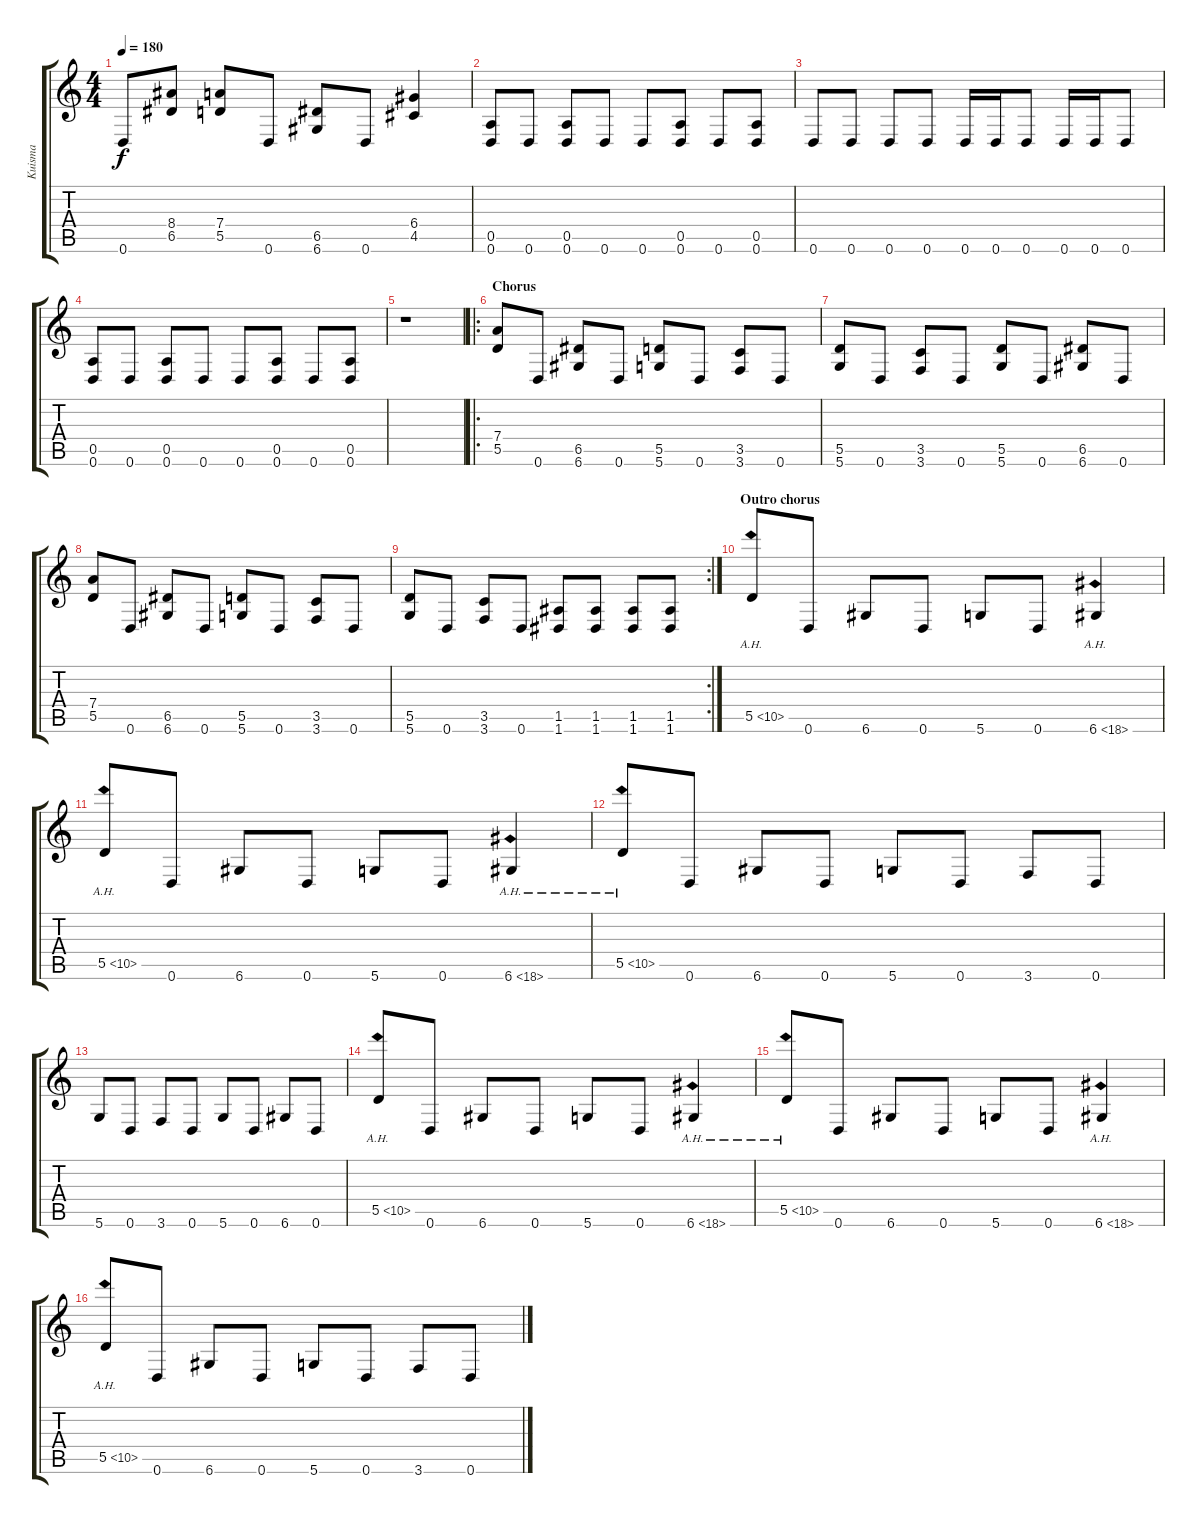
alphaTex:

\track ("Kuisma" "Kuisma") {instrument distortionguitar}
\staff {score tabs}
\tuning (E4 B3 G3 D3 A2 D2) {hide}
\ts (4 4)
\tempo 180
\clef g2
\ks c
0.6.8{dy f} (8.4 6.5).8 (7.4 5.5).8 0.6.8 (6.5 6.6).8 0.6.8 (6.4 4.5).4 |
(0.5 0.6).8 0.6.8 (0.5 0.6).8 0.6.8 0.6.8 (0.5 0.6).8 0.6.8 (0.5 0.6).8 |
0.6.8 0.6.8 0.6.8 0.6.8 0.6.16 0.6.16 0.6.8 0.6.16 0.6.16 0.6.8 |
(0.5 0.6).8 0.6.8 (0.5 0.6).8 0.6.8 0.6.8 (0.5 0.6).8 0.6.8 (0.5 0.6).8 |
r.1 |
\ro
\section ("" "Chorus")
(7.4 5.5).8 0.6.8 (6.5 6.6).8 0.6.8 (5.5 5.6).8 0.6.8 (3.5 3.6).8 0.6.8 |
(5.5 5.6).8 0.6.8 (3.5 3.6).8 0.6.8 (5.5 5.6).8 0.6.8 (6.5 6.6).8 0.6.8 |
(7.4 5.5).8 0.6.8 (6.5 6.6).8 0.6.8 (5.5 5.6).8 0.6.8 (3.5 3.6).8 0.6.8 |
\rc 2
(5.5 5.6).8 0.6.8 (3.5 3.6).8 0.6.8 (1.5 1.6).8 (1.5 1.6).8 (1.5 1.6).8 (1.5 1.6).8 |
\section ("" "Outro chorus")
5.5{ah 5}.8 0.6.8 6.6.8 0.6.8 5.6.8 0.6.8 6.6{ah 12}.4 |
5.5{ah 5}.8 0.6.8 6.6.8 0.6.8 5.6.8 0.6.8 6.6{ah 12}.4 |
5.5{ah 5}.8 0.6.8 6.6.8 0.6.8 5.6.8 0.6.8 3.6.8 0.6.8 |
5.6.8 0.6.8 3.6.8 0.6.8 5.6.8 0.6.8 6.6.8 0.6.8 |
5.5{ah 5}.8 0.6.8 6.6.8 0.6.8 5.6.8 0.6.8 6.6{ah 12}.4 |
5.5{ah 5}.8 0.6.8 6.6.8 0.6.8 5.6.8 0.6.8 6.6{ah 12}.4 |
5.5{ah 5}.8 0.6.8 6.6.8 0.6.8 5.6.8 0.6.8 3.6.8 0.6.8
